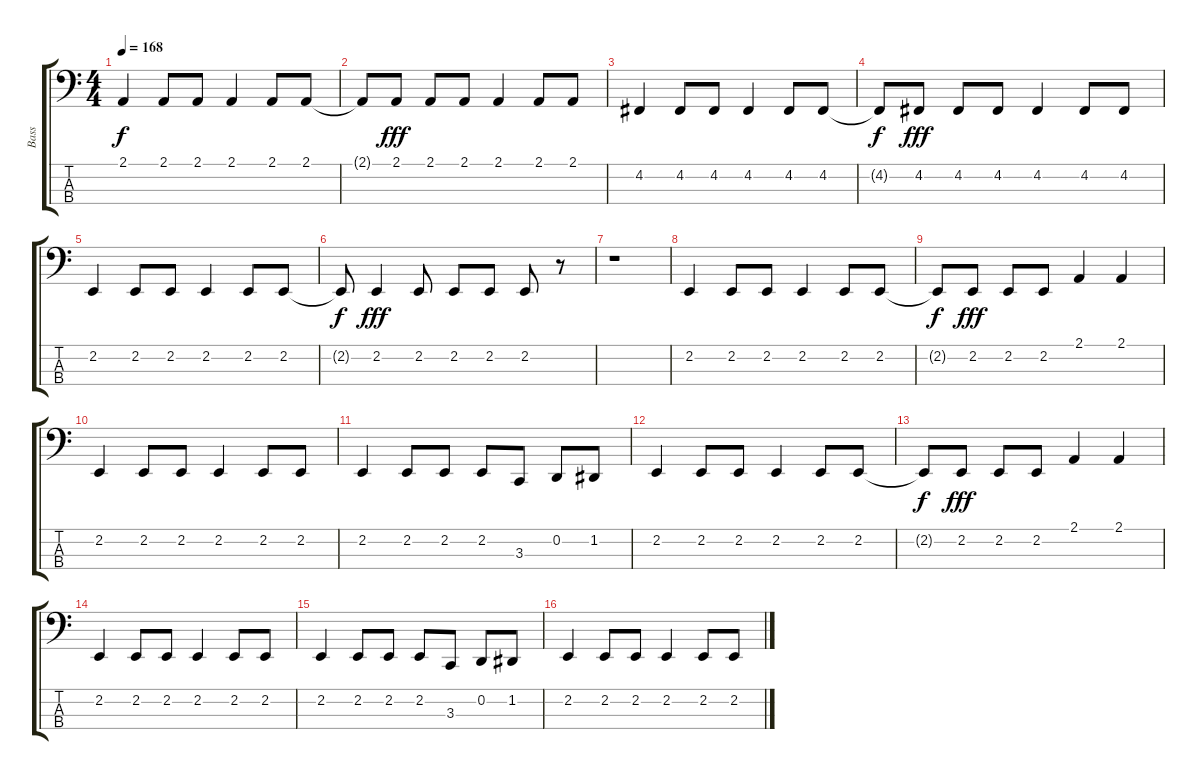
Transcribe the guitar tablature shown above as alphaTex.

\track ("Bass" "Bass") {instrument lead2sawtooth}
\staff {score tabs}
\tuning (G2 D2 A1 E1) {hide}
\ts (4 4)
\tempo 168
\clef f4
\ks c
2.1.4{dy f} 2.1.8 2.1.8 2.1.4 2.1.8 2.1.8 |
2.1{t}.8 2.1.8{dy fff} 2.1.8 2.1.8 2.1.4 2.1.8 2.1.8 |
4.2.4 4.2.8 4.2.8 4.2.4 4.2.8 4.2.8 |
4.2{t}.8{dy f} 4.2.8{dy fff} 4.2.8 4.2.8 4.2.4 4.2.8 4.2.8 |
2.2.4 2.2.8 2.2.8 2.2.4 2.2.8 2.2.8 |
2.2{t}.8{dy f} 2.2.4{dy fff} 2.2.8 2.2.8 2.2.8 2.2.8 r.8 |
r.1 |
2.2.4 2.2.8 2.2.8 2.2.4 2.2.8 2.2.8 |
2.2{t}.8{dy f} 2.2.8{dy fff} 2.2.8 2.2.8 2.1.4 2.1.4 |
2.2.4 2.2.8 2.2.8 2.2.4 2.2.8 2.2.8 |
2.2.4 2.2.8 2.2.8 2.2.8 3.3.8 0.2.8 1.2.8 |
2.2.4 2.2.8 2.2.8 2.2.4 2.2.8 2.2.8 |
2.2{t}.8{dy f} 2.2.8{dy fff} 2.2.8 2.2.8 2.1.4 2.1.4 |
2.2.4 2.2.8 2.2.8 2.2.4 2.2.8 2.2.8 |
2.2.4 2.2.8 2.2.8 2.2.8 3.3.8 0.2.8 1.2.8 |
2.2.4 2.2.8 2.2.8 2.2.4 2.2.8 2.2.8
